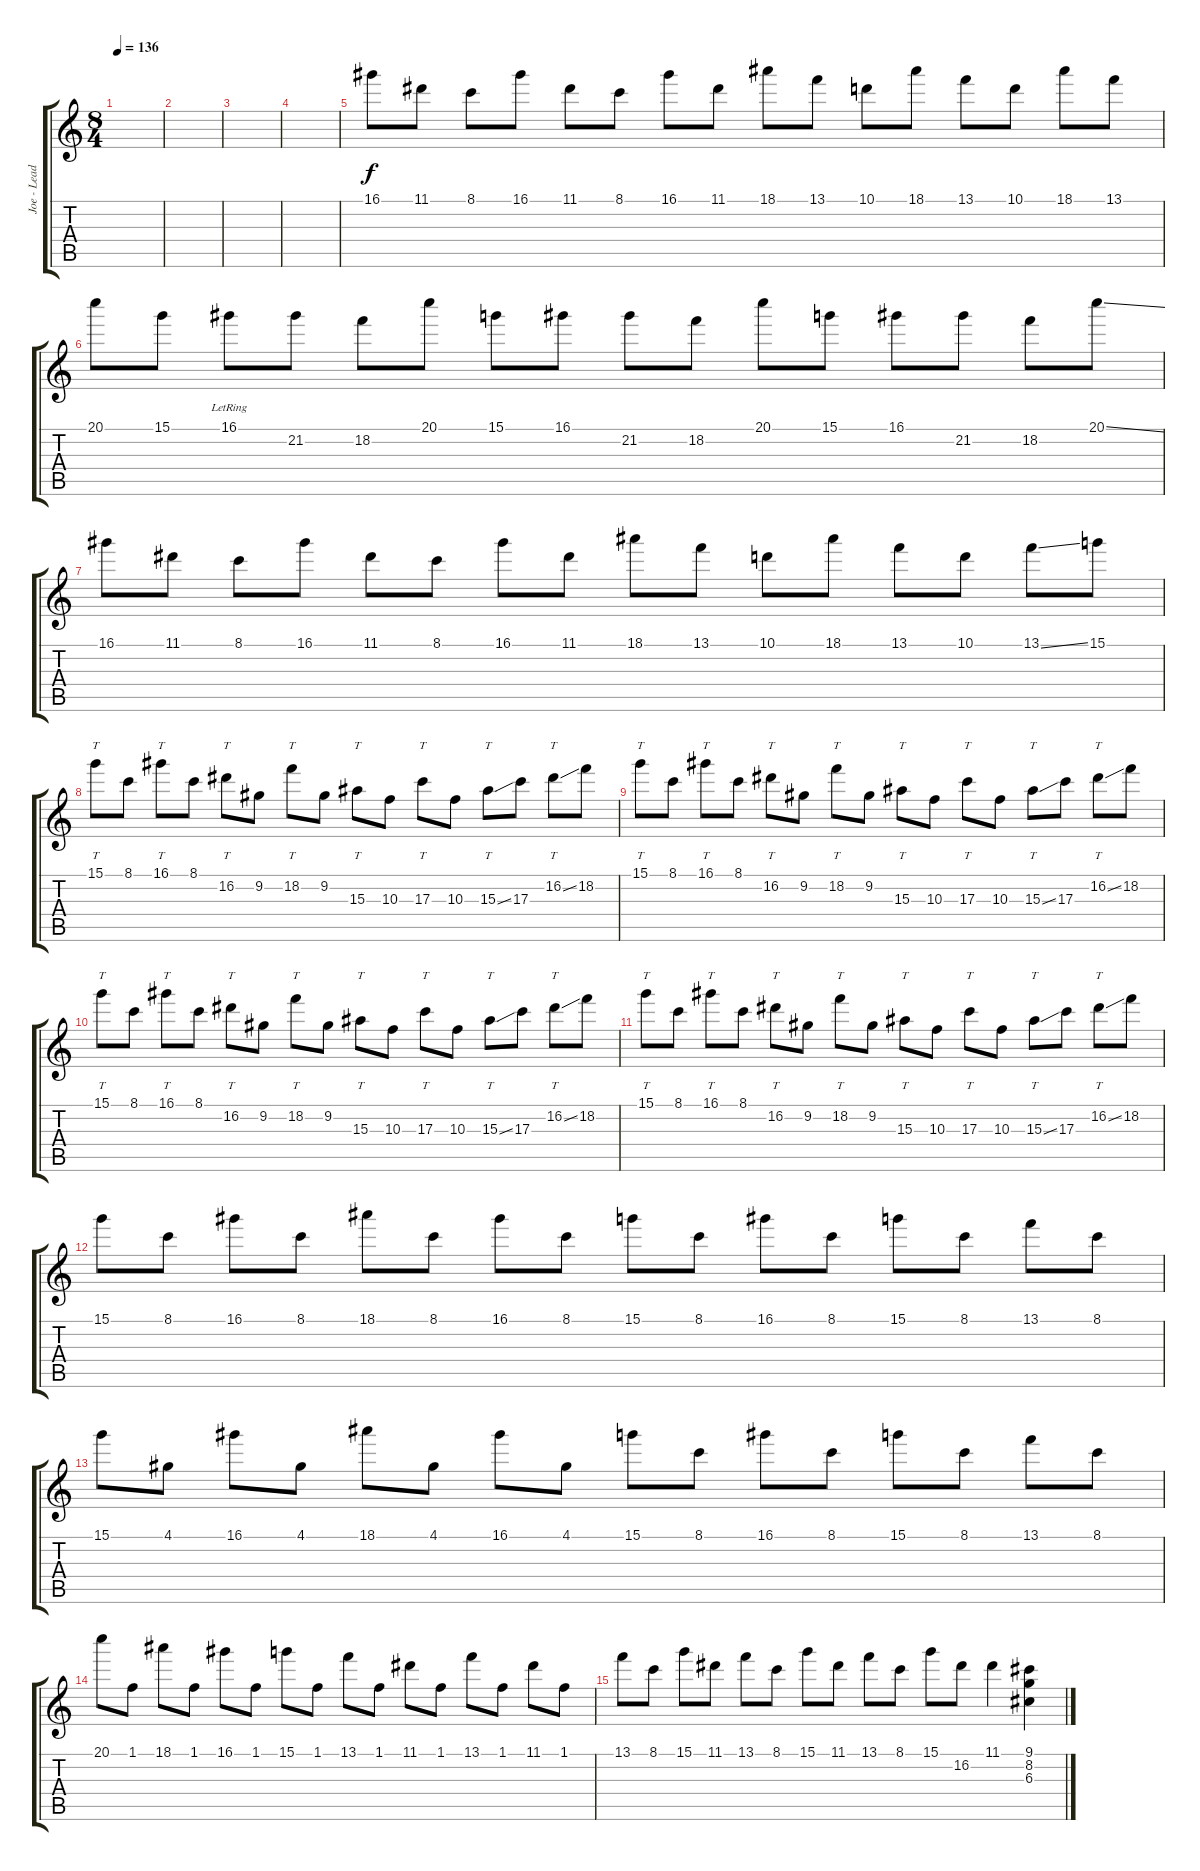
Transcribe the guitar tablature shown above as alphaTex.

\track ("Joe - Lead Guitar" "Joe - Lead") {instrument overdrivenguitar}
\staff {score tabs}
\tuning (E4 B3 G3 D3 A2 D2) {hide}
\ts (8 4)
\tempo 136
\clef g2
\ks c
|
|
|
|
16.1.8 11.1.8 8.1.8 16.1.8 11.1.8 8.1.8 16.1.8 11.1.8 18.1.8 13.1.8 10.1.8 18.1.8 13.1.8 10.1.8 18.1.8 13.1.8 |
20.1.8 15.1.8 16.1{lr}.8 21.2.8 18.2.8 20.1.8 15.1.8 16.1.8 21.2.8 18.2.8 20.1.8 15.1.8 16.1.8 21.2.8 18.2.8 20.1{ss}.8 |
16.1.8 11.1.8 8.1.8 16.1.8 11.1.8 8.1.8 16.1.8 11.1.8 18.1.8 13.1.8 10.1.8 18.1.8 13.1.8 10.1.8 13.1{ss}.8 15.1.8 |
15.1.8{tt} 8.1.8 16.1.8{tt} 8.1.8 16.2.8{tt} 9.2.8 18.2.8{tt} 9.2.8 15.3.8{tt} 10.3.8 17.3.8{tt} 10.3.8 15.3{ss}.8{tt} 17.3.8 16.2{ss}.8{tt} 18.2.8 |
15.1.8{tt} 8.1.8 16.1.8{tt} 8.1.8 16.2.8{tt} 9.2.8 18.2.8{tt} 9.2.8 15.3.8{tt} 10.3.8 17.3.8{tt} 10.3.8 15.3{ss}.8{tt} 17.3.8 16.2{ss}.8{tt} 18.2.8 |
15.1.8{tt} 8.1.8 16.1.8{tt} 8.1.8 16.2.8{tt} 9.2.8 18.2.8{tt} 9.2.8 15.3.8{tt} 10.3.8 17.3.8{tt} 10.3.8 15.3{ss}.8{tt} 17.3.8 16.2{ss}.8{tt} 18.2.8 |
15.1.8{tt} 8.1.8 16.1.8{tt} 8.1.8 16.2.8{tt} 9.2.8 18.2.8{tt} 9.2.8 15.3.8{tt} 10.3.8 17.3.8{tt} 10.3.8 15.3{ss}.8{tt} 17.3.8 16.2{ss}.8{tt} 18.2.8 |
15.1.8 8.1.8 16.1.8 8.1.8 18.1.8 8.1.8 16.1.8 8.1.8 15.1.8 8.1.8 16.1.8 8.1.8 15.1.8 8.1.8 13.1.8 8.1.8 |
15.1.8 4.1.8 16.1.8 4.1.8 18.1.8 4.1.8 16.1.8 4.1.8 15.1.8 8.1.8 16.1.8 8.1.8 15.1.8 8.1.8 13.1.8 8.1.8 |
20.1.8 1.1.8 18.1.8 1.1.8 16.1.8 1.1.8 15.1.8 1.1.8 13.1.8 1.1.8 11.1.8 1.1.8 13.1.8 1.1.8 11.1.8 1.1.8 |
13.1.8 8.1.8 15.1.8 11.1.8 13.1.8 8.1.8 15.1.8 11.1.8 13.1.8 8.1.8 15.1.8 16.2.8 11.1.4 (9.1 8.2 6.3).4
